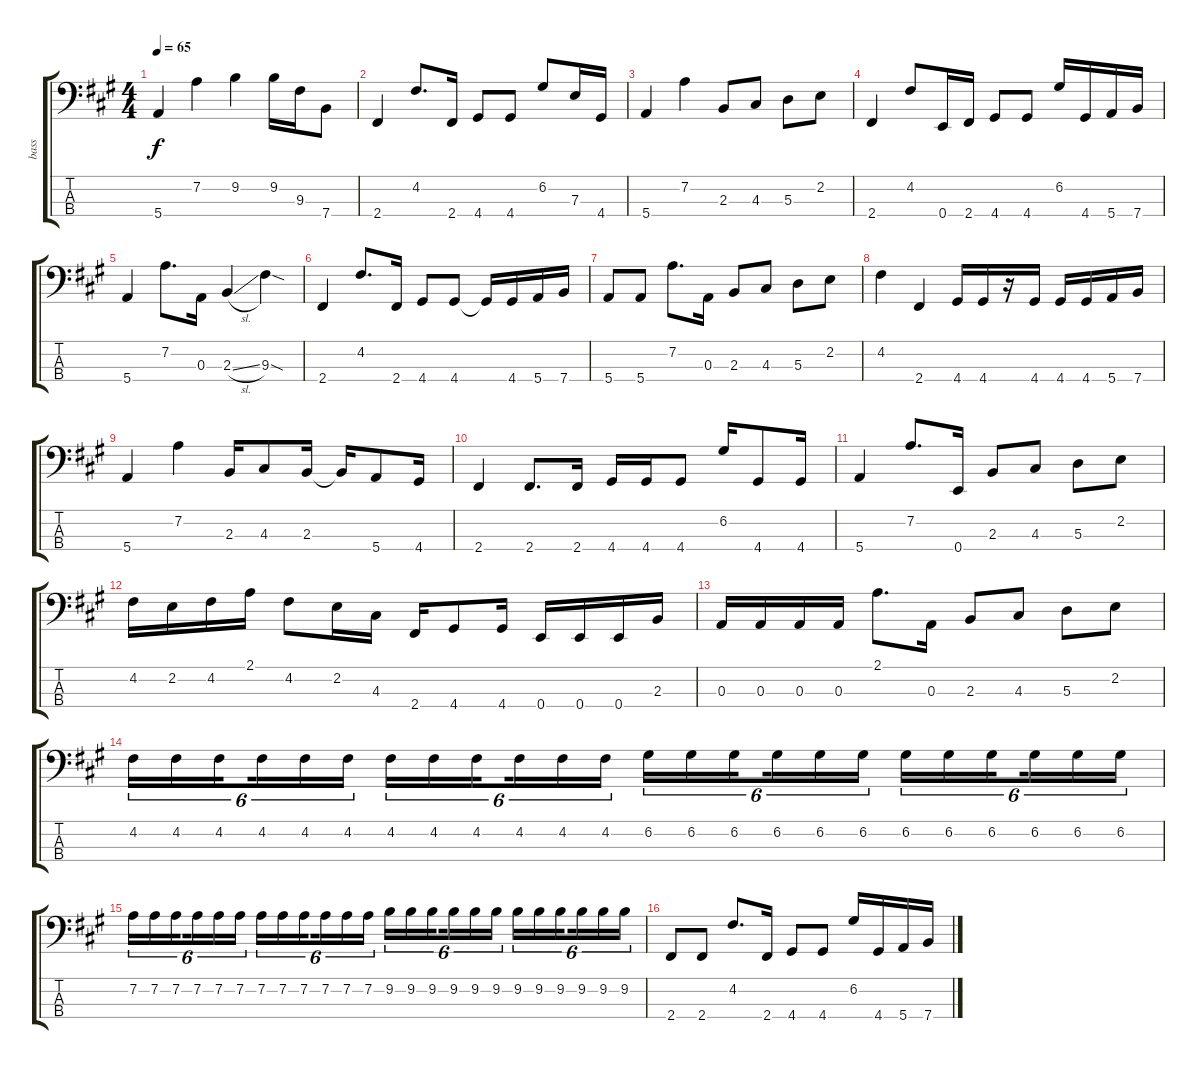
\track ("bass" "bass") {instrument electricbassfinger}
\staff {score tabs}
\tuning (G2 D2 A1 E1) {hide}
\ts (4 4)
\tempo 65
\clef f4
\ks f#minor
5.4.4{dy f} 7.2.4 9.2.4 9.2.16 9.3.16 7.4.8 |
2.4.4 4.2.8{d} 2.4.16 4.4.8 4.4.8 6.2.8 7.3.16 4.4.16 |
5.4.4 7.2.4 2.3.8 4.3.8 5.3.8 2.2.8 |
2.4.4 4.2.8 0.4.16 2.4.16 4.4.8 4.4.8 6.2.16 4.4.16 5.4.16 7.4.16 |
5.4.4 7.2.8{d} 0.3.16 2.3{sl}.4 9.3{sod}.4 |
2.4.4 4.2.8{d} 2.4.16 4.4.8 4.4.8 4.4{t}.16 4.4.16 5.4.16 7.4.16 |
5.4.8 5.4.8 7.2.8{d} 0.3.16 2.3.8 4.3.8 5.3.8 2.2.8 |
4.2.4 2.4.4 4.4.16 4.4.16 r.16 4.4.16 4.4.16 4.4.16 5.4.16 7.4.16 |
5.4.4 7.2.4 2.3.16 4.3.8 2.3.16 2.3{t}.16 5.4.8 4.4.16 |
2.4.4 2.4.8{d} 2.4.16 4.4.16 4.4.16 4.4.8 6.2.16 4.4.8 4.4.16 |
5.4.4 7.2.8{d} 0.4.16 2.3.8 4.3.8 5.3.8 2.2.8 |
4.2.16 2.2.16 4.2.16 2.1.16 4.2.8 2.2.16 4.3.16 2.4.16 4.4.8 4.4.16 0.4.16 0.4.16 0.4.16 2.3.16 |
0.3.16 0.3.16 0.3.16 0.3.16 2.1.8{d} 0.3.16 2.3.8 4.3.8 5.3.8 2.2.8 |
4.2.16{tu (6 4)} 4.2.16{tu (6 4)} 4.2.16{tu (6 4) beam splitsecondary} 4.2.16{tu (6 4)} 4.2.16{tu (6 4)} 4.2.16{tu (6 4)} 4.2.16{tu (6 4)} 4.2.16{tu (6 4)} 4.2.16{tu (6 4) beam splitsecondary} 4.2.16{tu (6 4)} 4.2.16{tu (6 4)} 4.2.16{tu (6 4)} 6.2.16{tu (6 4)} 6.2.16{tu (6 4)} 6.2.16{tu (6 4) beam splitsecondary} 6.2.16{tu (6 4)} 6.2.16{tu (6 4)} 6.2.16{tu (6 4)} 6.2.16{tu (6 4)} 6.2.16{tu (6 4)} 6.2.16{tu (6 4) beam splitsecondary} 6.2.16{tu (6 4)} 6.2.16{tu (6 4)} 6.2.16{tu (6 4)} |
7.2.16{tu (6 4)} 7.2.16{tu (6 4)} 7.2.16{tu (6 4) beam splitsecondary} 7.2.16{tu (6 4)} 7.2.16{tu (6 4)} 7.2.16{tu (6 4)} 7.2.16{tu (6 4)} 7.2.16{tu (6 4)} 7.2.16{tu (6 4) beam splitsecondary} 7.2.16{tu (6 4)} 7.2.16{tu (6 4)} 7.2.16{tu (6 4)} 9.2.16{tu (6 4)} 9.2.16{tu (6 4)} 9.2.16{tu (6 4) beam splitsecondary} 9.2.16{tu (6 4)} 9.2.16{tu (6 4)} 9.2.16{tu (6 4)} 9.2.16{tu (6 4)} 9.2.16{tu (6 4)} 9.2.16{tu (6 4) beam splitsecondary} 9.2.16{tu (6 4)} 9.2.16{tu (6 4)} 9.2.16{tu (6 4)} |
2.4.8 2.4.8 4.2.8{d} 2.4.16 4.4.8 4.4.8 6.2.16 4.4.16 5.4.16 7.4.16
